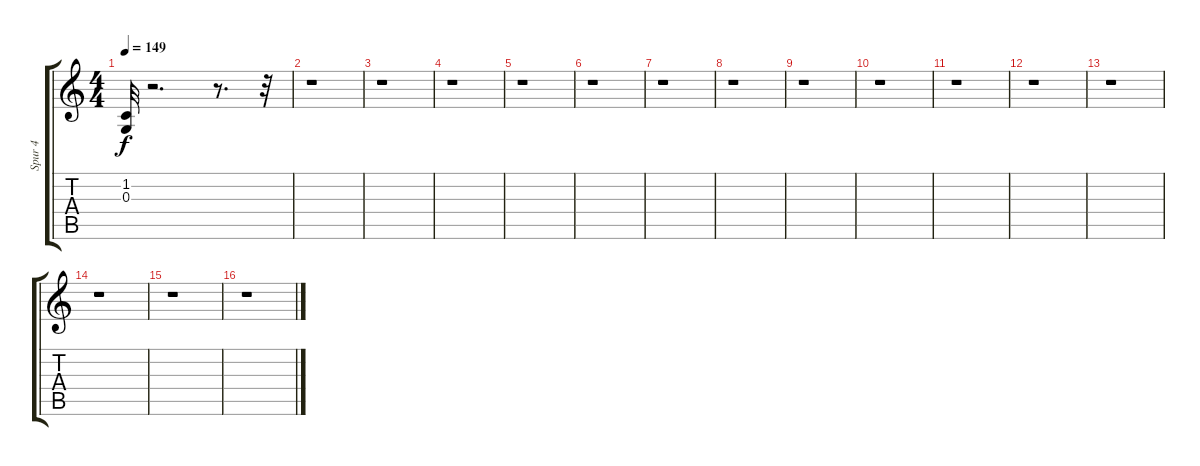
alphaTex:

\track ("Spur 4" "Spur 4") {instrument lead2sawtooth}
\staff {score tabs}
\tuning (E4 B3 G3 D3 A2 E2) {hide}
\ts (4 4)
\tempo 149
\clef g2
\ks c
(1.2{t} 0.3{t}).32{dy f} r.2{d} r.8{d} r.32 |
r.1 |
r.1 |
r.1 |
r.1 |
r.1 |
r.1 |
r.1 |
r.1 |
r.1 |
r.1 |
r.1 |
r.1 |
r.1 |
r.1 |
r.1
